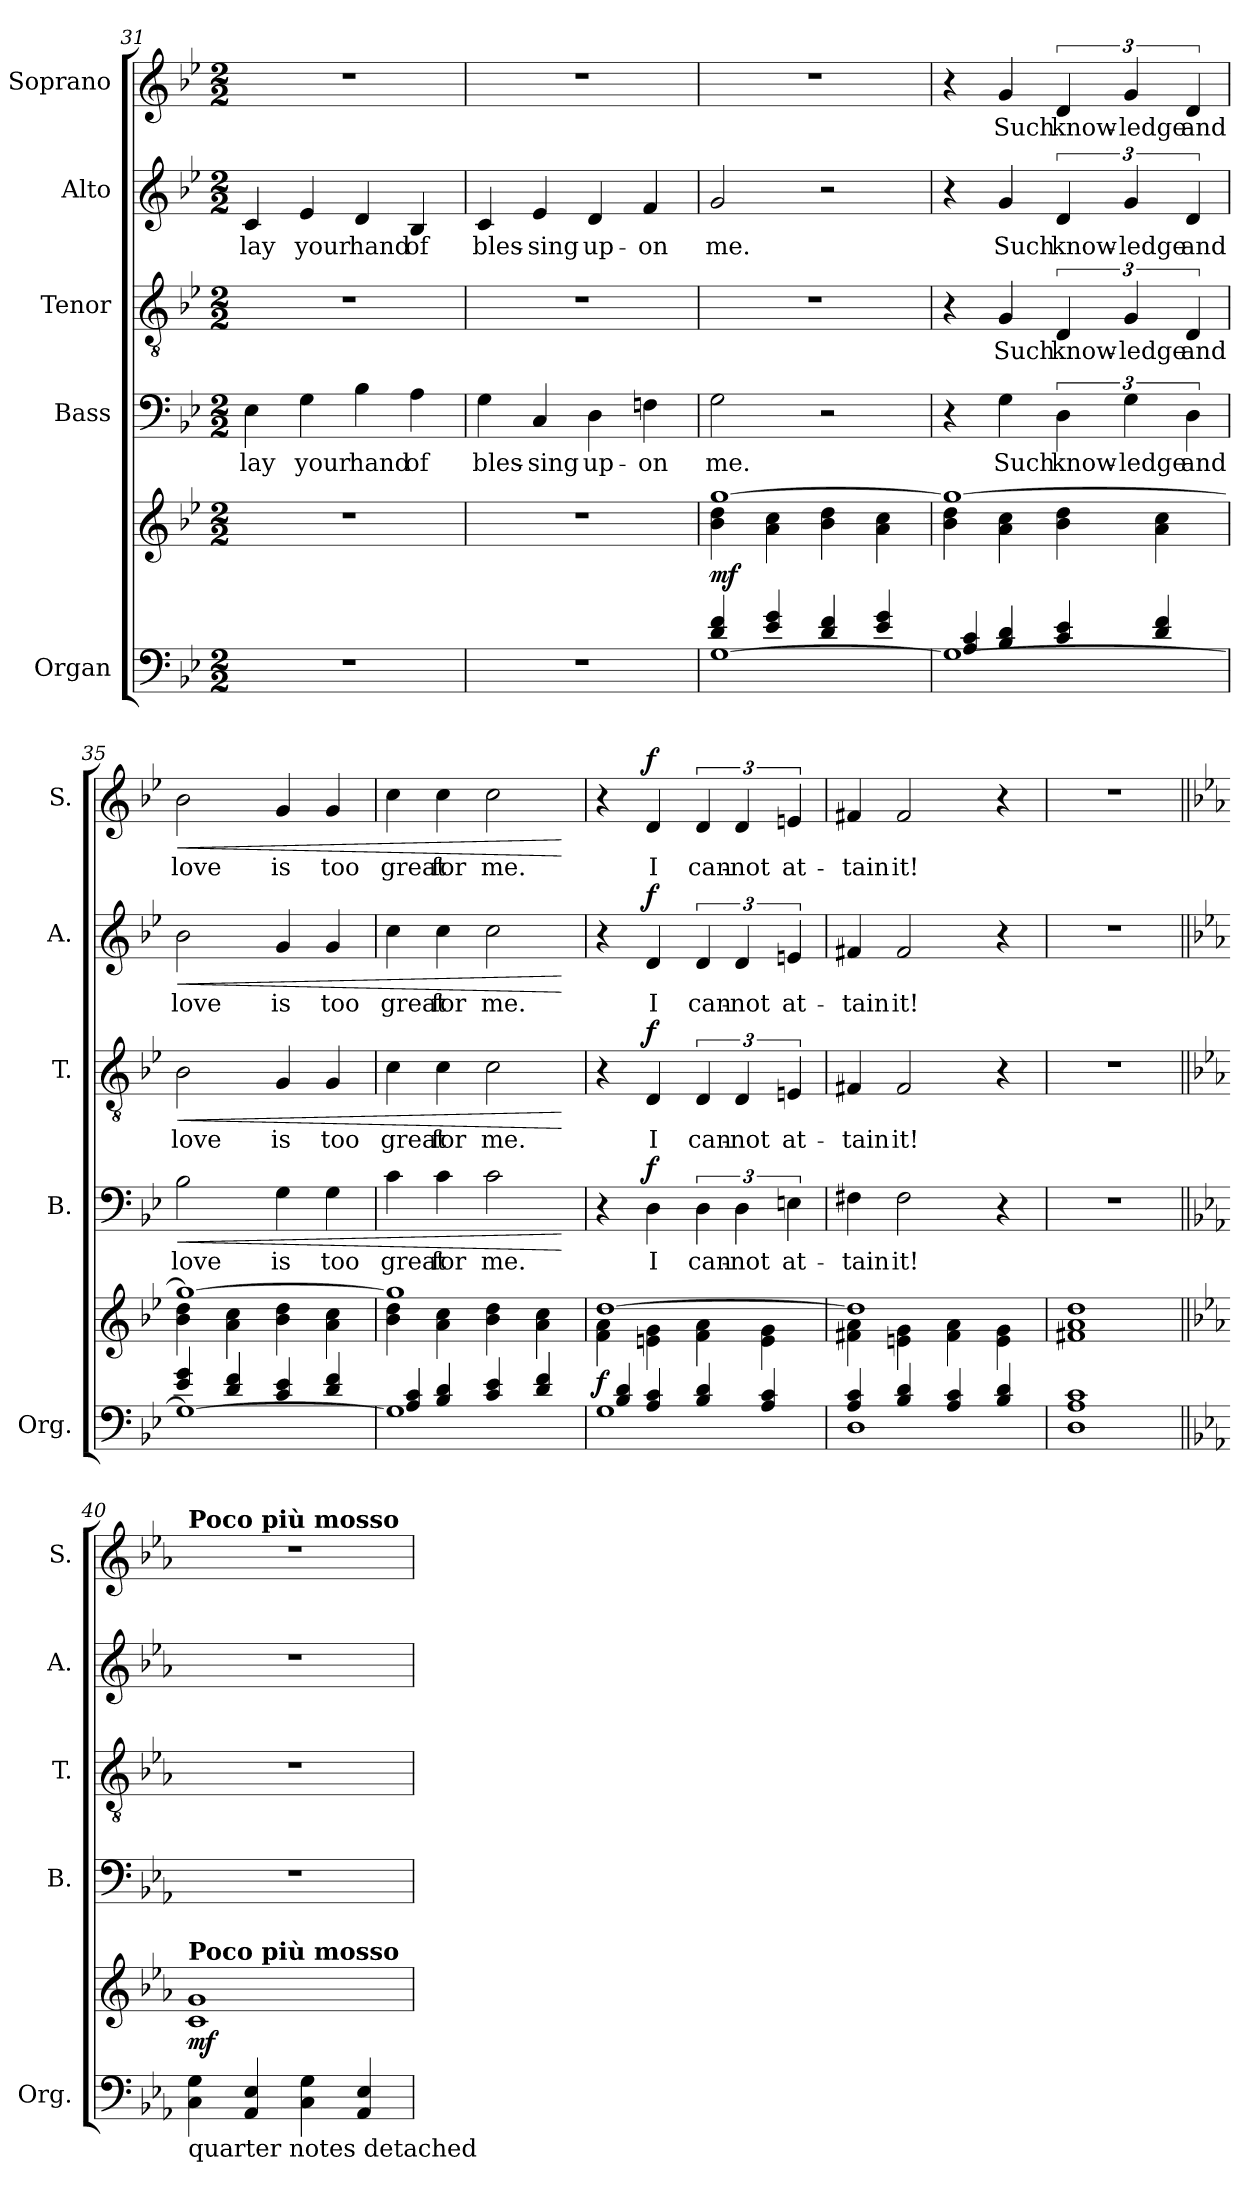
**kern	**kern	**dynam	**kern	**text	**dynam	**kern	**text	**dynam	**kern	**text	**dynam	**kern	**text	**dynam
*part5	*part5	*part5	*part4	*part4	*part4	*part3	*part3	*part3	*part2	*part2	*part2	*part1	*part1	*part1
*staff6	*staff5	*staff5/6	*staff4	*staff4	*staff4	*staff3	*staff3	*staff3	*staff2	*staff2	*staff2	*staff1	*staff1	*staff1
*I"Organ	*	*	*I"Bass	*	*	*I"Tenor	*	*	*I"Alto	*	*	*I"Soprano	*	*
*I'Org.	*	*	*I'B.	*	*	*I'T.	*	*	*I'A.	*	*	*I'S.	*	*
!!LO:LB:g=z
*clefF4	*clefG2	*	*clefF4	*	*	*clefGv2	*	*	*clefG2	*	*	*clefG2	*	*
*k[b-e-]	*k[b-e-]	*	*k[b-e-]	*	*	*k[b-e-]	*	*	*k[b-e-]	*	*	*k[b-e-]	*	*
*M2/2	*M2/2	*	*M2/2	*	*	*M2/2	*	*	*M2/2	*	*	*M2/2	*	*
=31	=31	=31	=31	=31	=31	=31	=31	=31	=31	=31	=31	=31	=31	=31
!	!	!	!	!LO:LY:b	!	!	!	!	!	!LO:LY:b	!	!	!	!
1r	1r	.	4E-\	lay	.	1r	.	.	4c/	lay	.	1r	.	.
!	!	!	!	!LO:LY:b	!	!	!	!	!	!LO:LY:b	!	!	!	!
.	.	.	4G\	your	.	.	.	.	4e-/	your	.	.	.	.
!	!	!	!	!LO:LY:b	!	!	!	!	!	!LO:LY:b	!	!	!	!
.	.	.	4B-\	hand	.	.	.	.	4d/	hand	.	.	.	.
!	!	!	!	!LO:LY:b	!	!	!	!	!	!LO:LY:b	!	!	!	!
.	.	.	4A\	of	.	.	.	.	4B-/	of	.	.	.	.
=32	=32	=32	=32	=32	=32	=32	=32	=32	=32	=32	=32	=32	=32	=32
!	!	!	!	!LO:LY:b	!	!	!	!	!	!LO:LY:b	!	!	!	!
1r	1r	.	4G\	bles-	.	1r	.	.	4c/	bles-	.	1r	.	.
!	!	!	!	!LO:LY:b	!	!	!	!	!	!LO:LY:b	!	!	!	!
.	.	.	4C/	-sing	.	.	.	.	4e-/	-sing	.	.	.	.
!	!	!	!	!LO:LY:b	!	!	!	!	!	!LO:LY:b	!	!	!	!
.	.	.	4D\	up-	.	.	.	.	4d/	up-	.	.	.	.
!	!	!	!	!LO:LY:b	!	!	!	!	!	!LO:LY:b	!	!	!	!
.	.	.	4Fni\	-on	.	.	.	.	4f/	-on	.	.	.	.
=33	=33	=33	=33	=33	=33	=33	=33	=33	=33	=33	=33	=33	=33	=33
*^	*^	*	*	*	*	*	*	*	*	*	*	*	*	*
!	!	!	!	!LO:DY:b	!	!LO:LY:b	!	!	!	!	!	!LO:LY:b	!	!	!	!
[1G	4d/ 4f/	[1gg	4b-\ 4dd\	mf	2G\	me.	.	1r	.	.	2g/	me.	.	1r	.	.
.	4e-/ 4g/	.	4a\ 4cc\	.	.	.	.	.	.	.	.	.	.	.	.	.
.	4d/ 4f/	.	4b-\ 4dd\	.	2r	.	.	.	.	.	2r	.	.	.	.	.
.	4e-/ 4g/	.	4a\ 4cc\	.	.	.	.	.	.	.	.	.	.	.	.	.
=34	=34	=34	=34	=34	=34	=34	=34	=34	=34	=34	=34	=34	=34	=34	=34	=34
1G_	4A/ 4c/	1gg_	4b-\ 4dd\	.	4r	.	.	4r	.	.	4r	.	.	4r	.	.
!	!	!	!	!	!	!LO:LY:b	!	!	!LO:LY:b	!	!	!LO:LY:b	!	!	!LO:LY:b	!
.	4B-/ 4d/	.	4a\ 4cc\	.	4G\	Such	.	4G/	Such	.	4g/	Such	.	4g/	Such	.
!	!	!	!	!	!	!LO:LY:b	!	!	!LO:LY:b	!	!	!LO:LY:b	!	!	!LO:LY:b	!
.	4c/ 4e-/	.	4b-\ 4dd\	.	6D\	know-	.	6D/	know-	.	6d/	know-	.	6d/	know-	.
!	!	!	!	!	!	!LO:LY:b	!	!	!LO:LY:b	!	!	!LO:LY:b	!	!	!LO:LY:b	!
.	.	.	.	.	6G\	-ledge	.	6G/	-ledge	.	6g/	-ledge	.	6g/	-ledge	.
.	4d/ 4f/	.	4a\ 4cc\	.	.	.	.	.	.	.	.	.	.	.	.	.
!	!	!	!	!	!	!LO:LY:b	!	!	!LO:LY:b	!	!	!LO:LY:b	!	!	!LO:LY:b	!
.	.	.	.	.	6D\	and	.	6D/	and	.	6d/	and	.	6d/	and	.
=35	=35	=35	=35	=35	=35	=35	=35	=35	=35	=35	=35	=35	=35	=35	=35	=35
!	!	!	!	!	!	!LO:LY:b	!LO:HP:b	!	!LO:LY:b	!LO:HP:b	!	!LO:LY:b	!LO:HP:b	!	!LO:LY:b	!LO:HP:b
1G_	4e-/ 4g/	1gg_	4b-\ 4dd\	.	2B-\	love	<	2B-\	love	<	2b-\	love	<	2b-\	love	<
.	4d/ 4f/	.	4a\ 4cc\	.	.	.	.	.	.	.	.	.	.	.	.	.
!	!	!	!	!	!	!LO:LY:b	!	!	!LO:LY:b	!	!	!LO:LY:b	!	!	!LO:LY:b	!
.	4c/ 4e-/	.	4b-\ 4dd\	.	4G\	is	.	4G/	is	.	4g/	is	.	4g/	is	.
!	!	!	!	!	!	!LO:LY:b	!	!	!LO:LY:b	!	!	!LO:LY:b	!	!	!LO:LY:b	!
.	4d/ 4f/	.	4a\ 4cc\	.	4G\	too	.	4G/	too	.	4g/	too	.	4g/	too	.
=36	=36	=36	=36	=36	=36	=36	=36	=36	=36	=36	=36	=36	=36	=36	=36	=36
!	!	!	!	!	!	!LO:LY:b	!	!	!LO:LY:b	!	!	!LO:LY:b	!	!	!LO:LY:b	!
1G]	4A/ 4c/	1gg]	4b-\ 4dd\	.	4c\	great	.	4c\	great	.	4cc\	great	.	4cc\	great	.
!	!	!	!	!	!	!LO:LY:b	!	!	!LO:LY:b	!	!	!LO:LY:b	!	!	!LO:LY:b	!
.	4B-/ 4d/	.	4a\ 4cc\	.	4c\	for	.	4c\	for	.	4cc\	for	.	4cc\	for	.
!	!	!	!	!	!	!LO:LY:b	!	!	!LO:LY:b	!	!	!LO:LY:b	!	!	!LO:LY:b	!
.	4c/ 4e-/	.	4b-\ 4dd\	.	2c\	me.	.	2c\	me.	.	2cc\	me.	.	2cc\	me.	.
.	4d/ 4f/	.	4a\ 4cc\	.	.	.	.	.	.	.	.	.	.	.	.	.
*v	*v	*	*	*	*	*	*	*	*	*	*	*	*	*	*	*
*	*v	*v	*	*	*	*	*	*	*	*	*	*	*	*	*
.	.	.	.	.	[	.	.	[	.	.	[	.	.	[
=37	=37	=37	=37	=37	=37	=37	=37	=37	=37	=37	=37	=37	=37	=37
*^	*^	*	*	*	*	*	*	*	*	*	*	*	*	*
!	!	!	!	!LO:DY:b	!	!	!	!	!	!	!	!	!	!	!	!
1G	4B-/ 4d/	[1dd	4f\ 4a\	f	4r	.	.	4r	.	.	4r	.	.	4r	.	.
!	!	!	!	!	!	!LO:LY:b	!LO:DY:a	!	!LO:LY:b	!LO:DY:b	!	!LO:LY:b	!LO:DY:a	!	!LO:LY:b	!LO:DY:a
.	4A/ 4c/	.	4en\ 4g\	.	4D\	I	f	4D/	I	f	4d/	I	f	4d/	I	f
!	!	!	!	!	!	!LO:LY:b	!	!	!LO:LY:b	!	!	!LO:LY:b	!	!	!LO:LY:b	!
.	4B-/ 4d/	.	4f\ 4a\	.	6D\	can-	.	6D/	can-	.	6d/	can-	.	6d/	can-	.
!	!	!	!	!	!	!LO:LY:b	!	!	!LO:LY:b	!	!	!LO:LY:b	!	!	!LO:LY:b	!
.	.	.	.	.	6D\	-not	.	6D/	-not	.	6d/	-not	.	6d/	-not	.
.	4A/ 4c/	.	4e\ 4g\	.	.	.	.	.	.	.	.	.	.	.	.	.
!	!	!	!	!	!	!LO:LY:b	!	!	!LO:LY:b	!	!	!LO:LY:b	!	!	!LO:LY:b	!
.	.	.	.	.	6En\	at-	.	6En/	at-	.	6en/	at-	.	6en/	at-	.
!!LO:PB:g=z
=38	=38	=38	=38	=38	=38	=38	=38	=38	=38	=38	=38	=38	=38	=38	=38	=38
!	!	!	!	!	!	!LO:LY:b	!	!	!LO:LY:b	!	!	!LO:LY:b	!	!	!LO:LY:b	!
1D	4A/ 4c/	1dd]	4f#X\ 4a\	.	4F#X\	-tain	.	4F#X/	-tain	.	4f#X/	-tain	.	4f#X/	-tain	.
!	!	!	!	!	!	!LO:LY:b	!	!	!LO:LY:b	!	!	!LO:LY:b	!	!	!LO:LY:b	!
.	4B-/ 4d/	.	4en\ 4g\	.	2F#\	it!	.	2F#/	it!	.	2f#/	it!	.	2f#/	it!	.
.	4A/ 4c/	.	4f#\ 4a\	.	.	.	.	.	.	.	.	.	.	.	.	.
.	4B-/ 4d/	.	4e\ 4g\	.	4r	.	.	4r	.	.	4r	.	.	4r	.	.
*v	*v	*	*	*	*	*	*	*	*	*	*	*	*	*	*	*
*	*v	*v	*	*	*	*	*	*	*	*	*	*	*	*	*
=39	=39	=39	=39	=39	=39	=39	=39	=39	=39	=39	=39	=39	=39	=39
1D 1A 1c	1f#X 1a 1dd	.	1r	.	.	1r	.	.	1r	.	.	1r	.	.
=40||	=40||	=40||	=40||	=40||	=40||	=40||	=40||	=40||	=40||	=40||	=40||	=40||	=40||	=40||
*k[b-e-a-]	*k[b-e-a-]	*	*k[b-e-a-]	*	*	*k[b-e-a-]	*	*	*k[b-e-a-]	*	*	*k[b-e-a-]	*	*
*	*^	*	*	*	*	*	*	*	*	*	*	*	*	*
!	!	!	!	!	!	!	!	!	!	!	!	!	!LO:TX:B:t=Poco più mosso	!	!
!	!LO:TX:B:t=Poco più mosso	!	!	!	!	!	!	!	!	!	!	!	!	!	!
!LO:TX:b:t=quarter notes detached	!	!	!	!	!	!	!	!	!	!	!	!	!	!	!
!	!	!	!LO:DY:b	!	!	!	!	!	!	!	!	!	!	!	!
4C\ 4G\	1g	1c	mf	1r	.	.	1r	.	.	1r	.	.	1r	.	.
4AA-/ 4E-/	.	.	.	.	.	.	.	.	.	.	.	.	.	.	.
4C\ 4G\	.	.	.	.	.	.	.	.	.	.	.	.	.	.	.
4AA-/ 4E-/	.	.	.	.	.	.	.	.	.	.	.	.	.	.	.
*	*v	*v	*	*	*	*	*	*	*	*	*	*	*	*	*
=	=	=	=	=	=	=	=	=	=	=	=	=	=	=
*-	*-	*-	*-	*-	*-	*-	*-	*-	*-	*-	*-	*-	*-	*-
